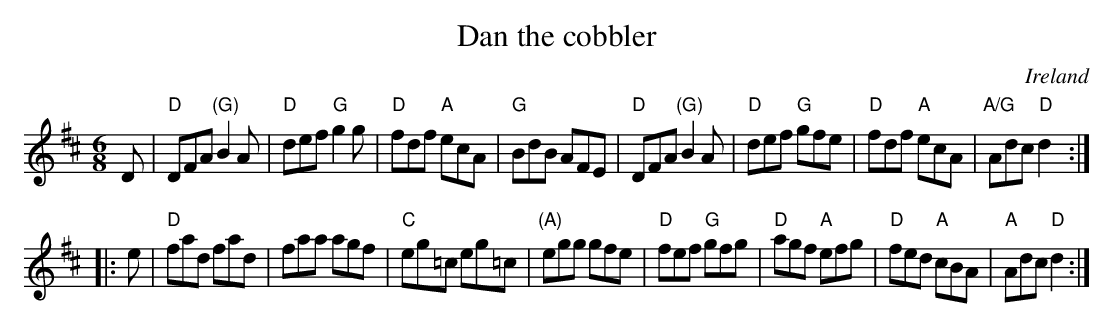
X:1
T:Dan the cobbler
O:Ireland
M:6/8
L:1/8
K:D
D|\
"D"DFA "(G)"B2A|"D"def "G"g2g|"D"fdf "A"ecA|"G"BdB AFE|\
"D"DFA "(G)"B2A|"D"def "G"gfe|"D"fdf "A"ecA|"A/G"Adc "D"d2:|
|:e|\
"D"fad fad|faa agf|"C"eg=c eg=c|"(A)"egg gfe|\
"D"fef "G"gfg|"D"agf "A"efg|"D"fed "A"cBA|"A"Adc "D"d2:|
